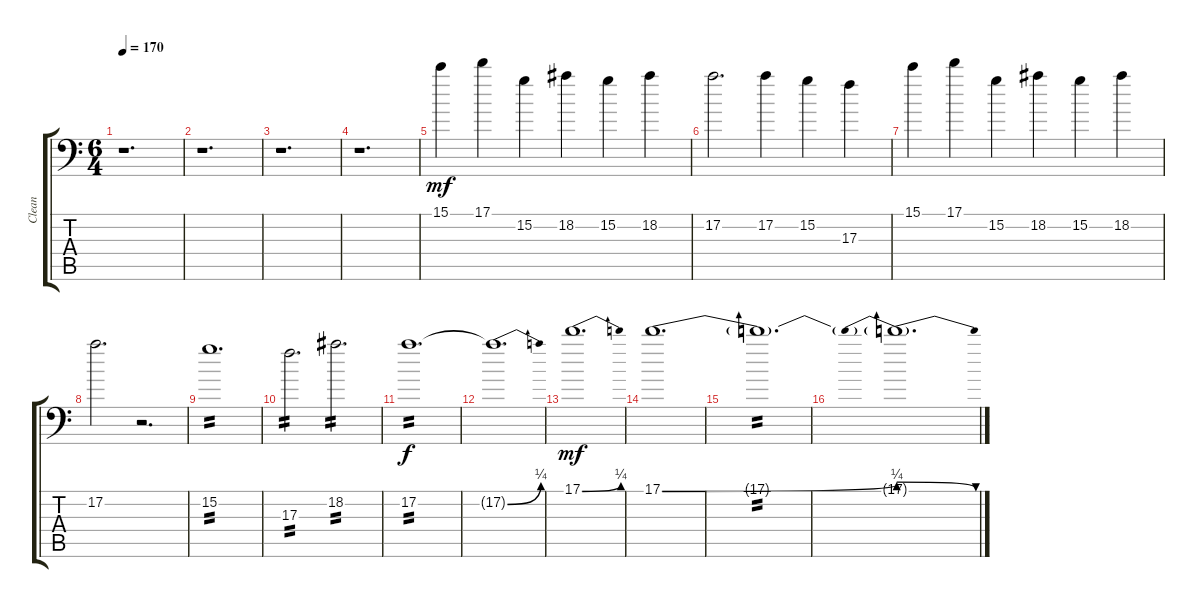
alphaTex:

\track ("Clean" "Clean") {instrument electricguitarclean}
\staff {score tabs}
\tuning (A3 E3 C3 G2 D2 G1) {hide}
\ts (6 4)
\tempo 170
\clef f4
\ks c
r.1{d dy mf} |
r.1{d} |
r.1{d} |
r.1{d} |
15.1.4 17.1.4 15.2.4 18.2.4 15.2.4 18.2.4 |
17.2.2{d} 17.2.4 15.2.4 17.3.4 |
15.1.4 17.1.4 15.2.4 18.2.4 15.2.4 18.2.4 |
17.2.2{d} r.2{d} |
15.2.1{d tp 2} |
17.3.2{d tp 2} 18.2.2{d tp 2} |
17.2.1{d tp 2 dy f} |
17.2{be (bend 0 0 60 1) t}.1{d} |
17.1{be (bend 0 0 60 1)}.1{d dy mf} |
17.1{be (bend 0 0 60 1)}.1{d} |
17.1{t}.1{d tp 2} |
17.1{be (prebendrelease 0 1 60 0) t}.1{d}
